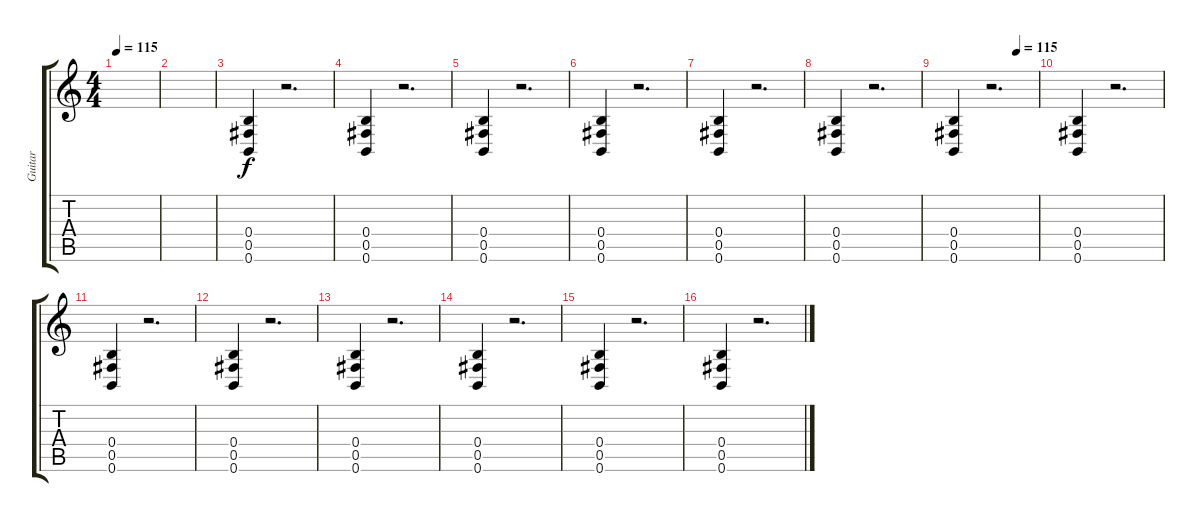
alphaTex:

\track ("Guitar" "Guitar") {instrument distortionguitar}
\staff {score tabs}
\tuning (Db4 Ab3 E3 B2 Gb2 B1) {hide}
\ts (4 4)
\tempo 115
\tempo 110
\tempo 115
\clef g2
\ks c
|
|
(0.4 0.5 0.6).4 r.2{d} |
(0.4 0.5 0.6).4 r.2{d} |
(0.4 0.5 0.6).4 r.2{d} |
(0.4 0.5 0.6).4 r.2{d} |
(0.4 0.5 0.6).4 r.2{d} |
(0.4 0.5 0.6).4 r.2{d} |
\tempo (115 0.75)
(0.4 0.5 0.6).4 r.2{d} |
(0.4 0.5 0.6).4 r.2{d} |
(0.4 0.5 0.6).4 r.2{d} |
(0.4 0.5 0.6).4 r.2{d} |
(0.4 0.5 0.6).4 r.2{d} |
(0.4 0.5 0.6).4 r.2{d} |
(0.4 0.5 0.6).4 r.2{d} |
(0.4 0.5 0.6).4 r.2{d}
